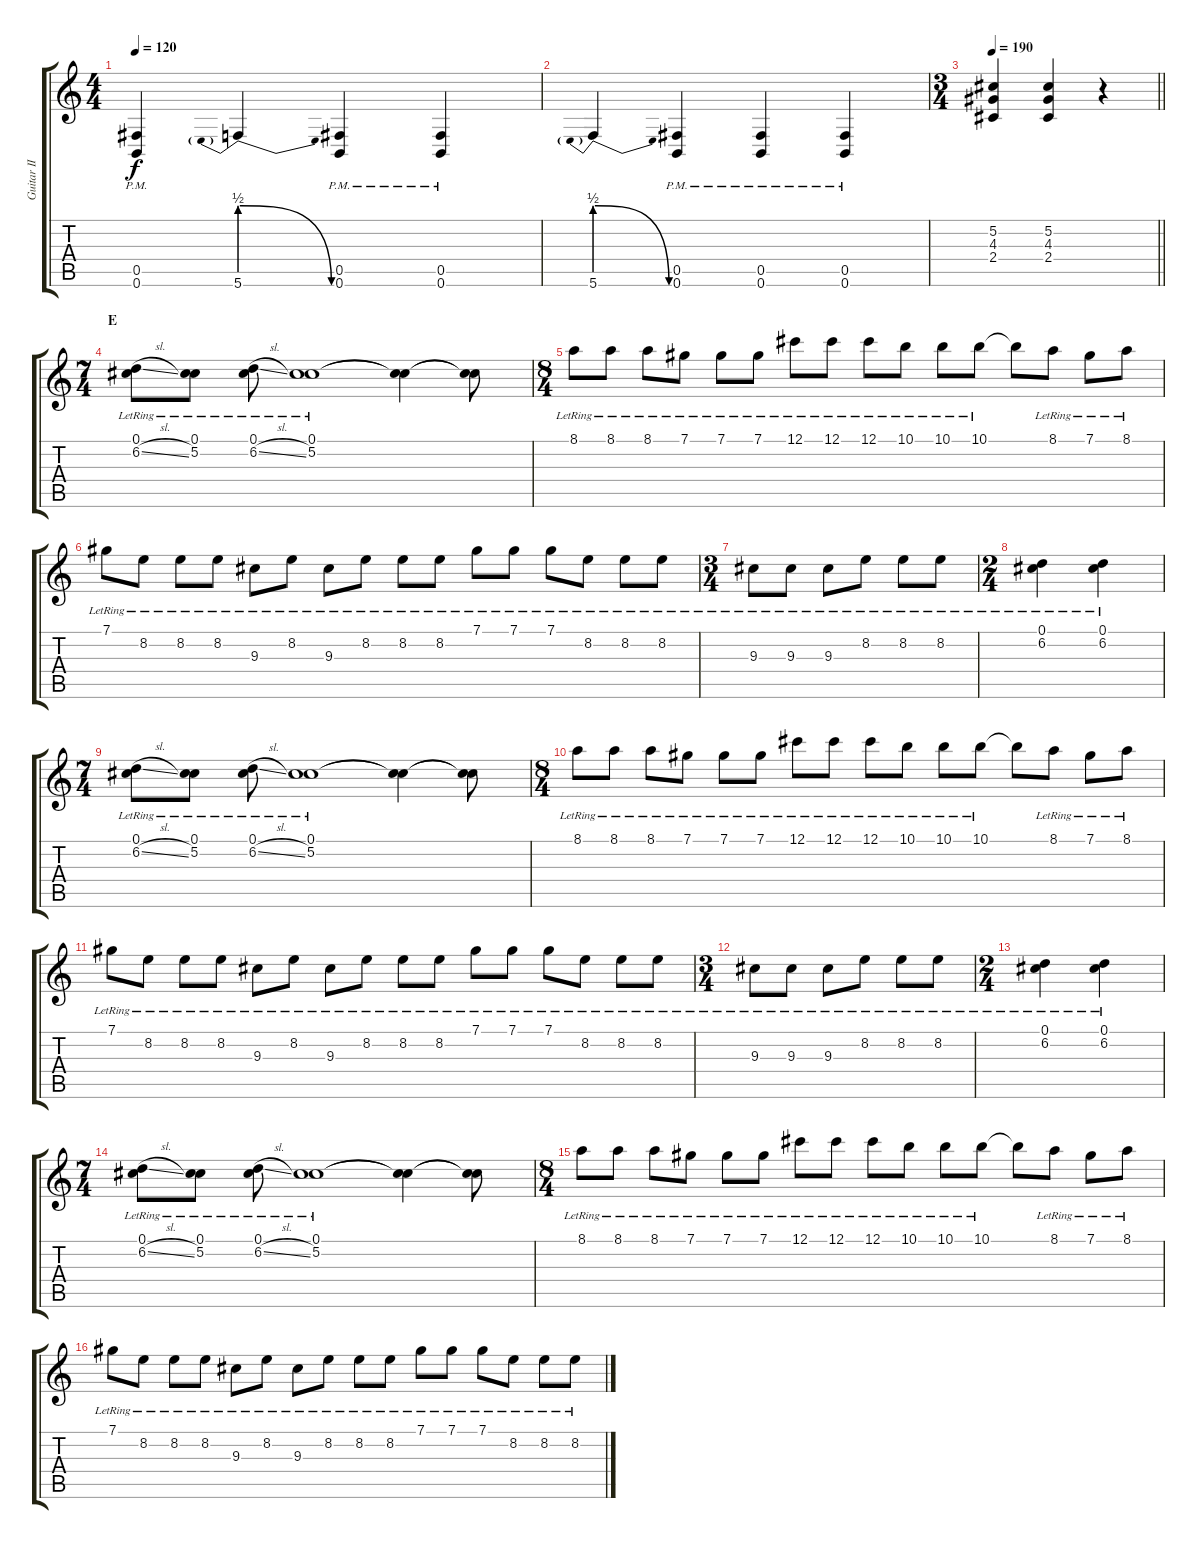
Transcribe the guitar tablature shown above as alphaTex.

\track ("Guitar II" "Guitar II") {instrument overdrivenguitar}
\staff {score tabs}
\tuning (Db4 Ab3 E3 B2 Gb2 B1) {hide}
\ts (4 4)
\tempo 120
\clef g2
\ks c
(0.5{pm} 0.6{pm}).4{dy f} 5.6{be (prebendrelease 0 2 60 0)}.4 (0.5{pm} 0.6{pm}).4 (0.5{pm} 0.6{pm}).4 |
5.6{be (prebendrelease 0 2 60 0)}.4 (0.5{pm} 0.6{pm}).4 (0.5{pm} 0.6{pm}).4 (0.5{pm} 0.6{pm}).4 |
\ts (3 4)
\tempo 190
\barLineRight lightlight
(5.2 4.3 2.4).4 (5.2 4.3 2.4).4 r.4 |
\ts (7 4)
\section ("" "E")
(0.1{lr} 6.2{sl lr}).8 (0.1{lr} 5.2{lr}).8 (0.1{lr} 6.2{sl lr}).8 (0.1{lr} 5.2{lr}).1 (0.1{t} 5.2{t}).4 (0.1{t} 5.2{t}).8 |
\ts (8 4)
8.1{lr}.8 8.1{lr}.8 8.1{lr}.8 7.1{lr}.8 7.1{lr}.8 7.1{lr}.8 12.1{lr}.8 12.1{lr}.8 12.1{lr}.8 10.1{lr}.8 10.1{lr}.8 10.1{lr}.8 10.1{t}.8 8.1{lr}.8 7.1{lr}.8 8.1{lr}.8 |
7.1{lr}.8 8.2{lr}.8 8.2{lr}.8 8.2{lr}.8 9.3{lr}.8 8.2{lr}.8 9.3{lr}.8 8.2{lr}.8 8.2{lr}.8 8.2{lr}.8 7.1{lr}.8 7.1{lr}.8 7.1{lr}.8 8.2{lr}.8 8.2{lr}.8 8.2{lr}.8 |
\ts (3 4)
9.3{lr}.8 9.3{lr}.8 9.3{lr}.8 8.2{lr}.8 8.2{lr}.8 8.2{lr}.8 |
\ts (2 4)
(0.1{lr} 6.2{lr}).4 (0.1{lr} 6.2{lr}).4 |
\ts (7 4)
(0.1{lr} 6.2{sl lr}).8 (0.1{lr} 5.2{lr}).8 (0.1{lr} 6.2{sl lr}).8 (0.1{lr} 5.2{lr}).1 (0.1{t} 5.2{t}).4 (0.1{t} 5.2{t}).8 |
\ts (8 4)
8.1{lr}.8 8.1{lr}.8 8.1{lr}.8 7.1{lr}.8 7.1{lr}.8 7.1{lr}.8 12.1{lr}.8 12.1{lr}.8 12.1{lr}.8 10.1{lr}.8 10.1{lr}.8 10.1{lr}.8 10.1{t}.8 8.1{lr}.8 7.1{lr}.8 8.1{lr}.8 |
7.1{lr}.8 8.2{lr}.8 8.2{lr}.8 8.2{lr}.8 9.3{lr}.8 8.2{lr}.8 9.3{lr}.8 8.2{lr}.8 8.2{lr}.8 8.2{lr}.8 7.1{lr}.8 7.1{lr}.8 7.1{lr}.8 8.2{lr}.8 8.2{lr}.8 8.2{lr}.8 |
\ts (3 4)
9.3{lr}.8 9.3{lr}.8 9.3{lr}.8 8.2{lr}.8 8.2{lr}.8 8.2{lr}.8 |
\ts (2 4)
(0.1{lr} 6.2{lr}).4 (0.1{lr} 6.2{lr}).4 |
\ts (7 4)
(0.1{lr} 6.2{sl lr}).8 (0.1{lr} 5.2{lr}).8 (0.1{lr} 6.2{sl lr}).8 (0.1{lr} 5.2{lr}).1 (0.1{t} 5.2{t}).4 (0.1{t} 5.2{t}).8 |
\ts (8 4)
8.1{lr}.8 8.1{lr}.8 8.1{lr}.8 7.1{lr}.8 7.1{lr}.8 7.1{lr}.8 12.1{lr}.8 12.1{lr}.8 12.1{lr}.8 10.1{lr}.8 10.1{lr}.8 10.1{lr}.8 10.1{t}.8 8.1{lr}.8 7.1{lr}.8 8.1{lr}.8 |
7.1{lr}.8 8.2{lr}.8 8.2{lr}.8 8.2{lr}.8 9.3{lr}.8 8.2{lr}.8 9.3{lr}.8 8.2{lr}.8 8.2{lr}.8 8.2{lr}.8 7.1{lr}.8 7.1{lr}.8 7.1{lr}.8 8.2{lr}.8 8.2{lr}.8 8.2{lr}.8
